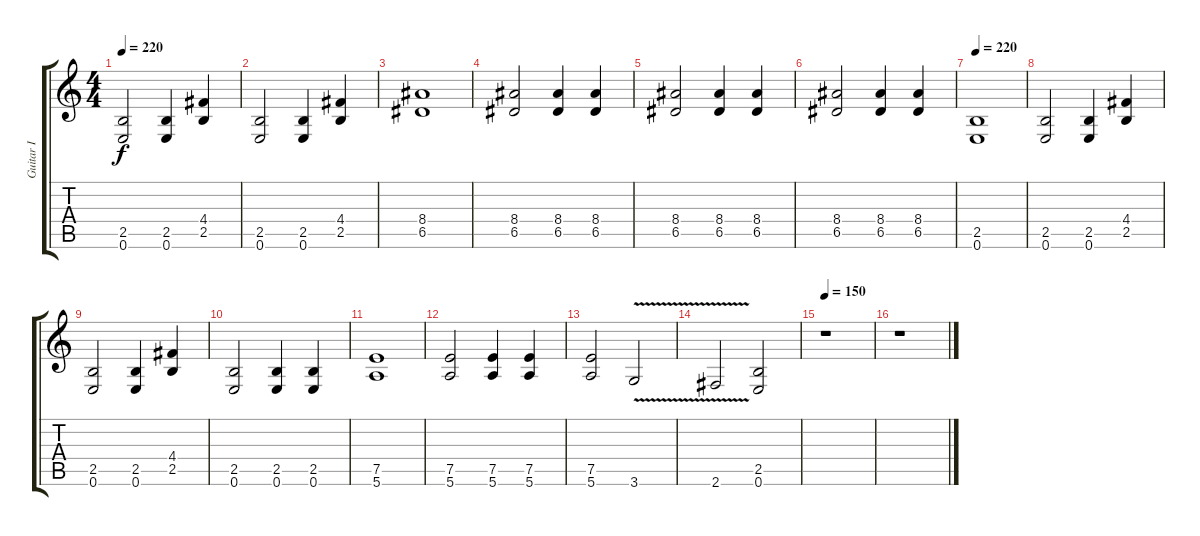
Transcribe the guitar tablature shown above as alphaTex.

\track ("Guitar I" "Guitar I") {instrument distortionguitar}
\staff {score tabs}
\tuning (E4 B3 G3 D3 A2 E2) {hide}
\ts (4 4)
\tempo 220
\clef g2
\ks c
(2.5 0.6).2{dy f} (2.5 0.6).4 (4.4 2.5).4 |
(2.5 0.6).2 (2.5 0.6).4 (4.4 2.5).4 |
(8.4 6.5).1 |
(8.4 6.5).2 (8.4 6.5).4 (8.4 6.5).4 |
(8.4 6.5).2 (8.4 6.5).4 (8.4 6.5).4 |
(8.4 6.5).2 (8.4 6.5).4 (8.4 6.5).4 |
\tempo 220
(2.5 0.6).1 |
(2.5 0.6).2 (2.5 0.6).4 (4.4 2.5).4 |
(2.5 0.6).2 (2.5 0.6).4 (4.4 2.5).4 |
(2.5 0.6).2 (2.5 0.6).4 (2.5 0.6).4 |
(7.5 5.6).1 |
(7.5 5.6).2 (7.5 5.6).4 (7.5 5.6).4 |
(7.5 5.6).2 3.6{v}.2 |
2.6{v}.2 (2.5 0.6).2 |
\tempo 150
r.1 |
r.1
